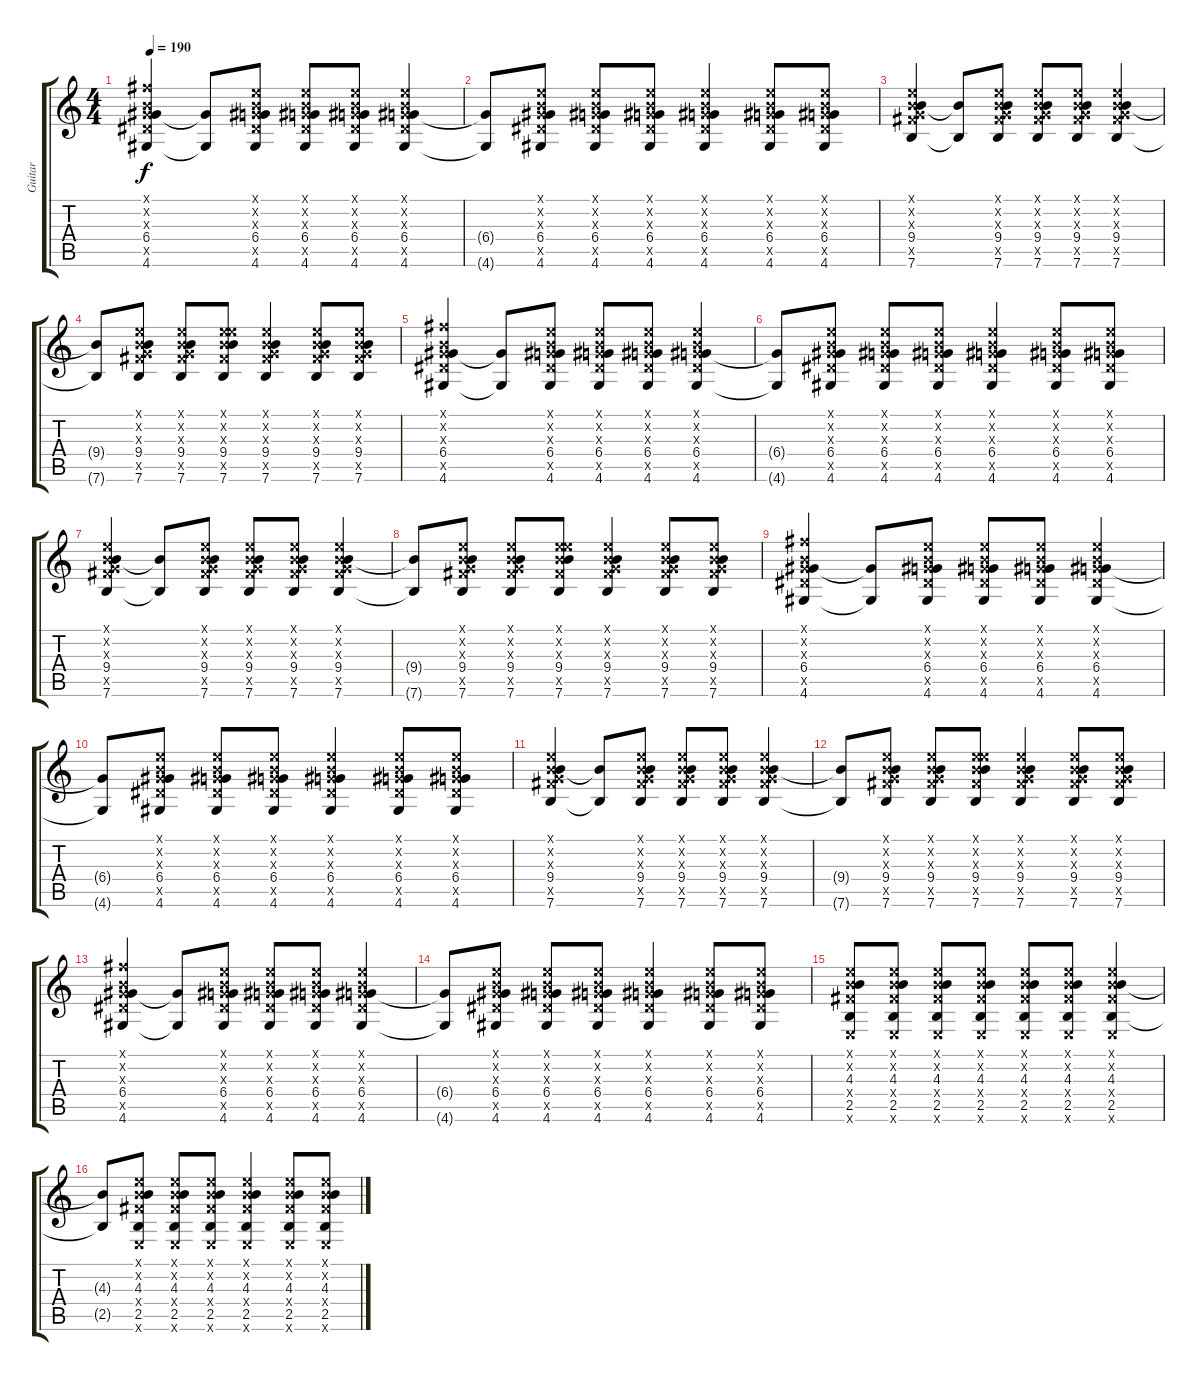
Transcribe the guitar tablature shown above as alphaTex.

\track ("Guitar" "Guitar") {instrument distortionguitar}
\staff {score tabs}
\tuning (E4 B3 G3 D3 A2 E2) {hide}
\ts (4 4)
\tempo 190
\clef g2
\ks c
(2.1{x} 0.2{x} 0.3{x} 6.4 6.5{x} 4.6).4{dy f} (6.4{t} 4.6{t}).8 (0.1{x} 0.2{x} 0.3{x} 6.4 6.5{x} 4.6).8 (0.1{x} 0.2{x} 0.3{x} 6.4 6.5{x} 4.6).8 (0.1{x} 0.2{x} 0.3{x} 6.4 6.5{x} 4.6).8 (0.1{x} 0.2{x} 0.3{x} 6.4 6.5{x} 4.6).4 |
(6.4{t} 4.6{t}).8 (0.1{x} 0.2{x} 0.3{x} 6.4 6.5{x} 4.6).8 (0.1{x} 0.2{x} 0.3{x} 6.4 6.5{x} 4.6).8 (0.1{x} 0.2{x} 0.3{x} 6.4 6.5{x} 4.6).8 (0.1{x} 0.2{x} 0.3{x} 6.4 6.5{x} 4.6).4 (0.1{x} 0.2{x} 0.3{x} 6.4 6.5{x} 4.6).8 (0.1{x} 0.2{x} 0.3{x} 6.4 6.5{x} 4.6).8 |
(0.1{x} 0.2{x} 0.3{x} 9.4 9.5{x} 7.6).4 (9.4{t} 7.6{t}).8 (0.1{x} 0.2{x} 0.3{x} 9.4 9.5{x} 7.6).8 (0.1{x} 0.2{x} 0.3{x} 9.4 9.5{x} 7.6).8 (0.1{x} 0.2{x} 0.3{x} 9.4 9.5{x} 7.6).8 (0.1{x} 0.2{x} 0.3{x} 9.4 9.5{x} 7.6).4 |
(9.4{t} 7.6{t}).8 (0.1{x} 0.2{x} 0.3{x} 9.4 9.5{x} 7.6).8 (0.1{x} 0.2{x} 0.3{x} 9.4 9.5{x} 7.6).8 (0.1{x} 0.2{x} 9.3{x} 9.4 9.5{x} 7.6).8 (0.1{x} 0.2{x} 0.3{x} 9.4 9.5{x} 7.6).4 (0.1{x} 0.2{x} 0.3{x} 9.4 9.5{x} 7.6).8 (0.1{x} 0.2{x} 0.3{x} 9.4 9.5{x} 7.6).8 |
(2.1{x} 0.2{x} 0.3{x} 6.4 6.5{x} 4.6).4 (6.4{t} 4.6{t}).8 (0.1{x} 0.2{x} 0.3{x} 6.4 6.5{x} 4.6).8 (0.1{x} 0.2{x} 0.3{x} 6.4 6.5{x} 4.6).8 (0.1{x} 0.2{x} 0.3{x} 6.4 6.5{x} 4.6).8 (0.1{x} 0.2{x} 0.3{x} 6.4 6.5{x} 4.6).4 |
(6.4{t} 4.6{t}).8 (0.1{x} 0.2{x} 0.3{x} 6.4 6.5{x} 4.6).8 (0.1{x} 0.2{x} 0.3{x} 6.4 6.5{x} 4.6).8 (0.1{x} 0.2{x} 0.3{x} 6.4 6.5{x} 4.6).8 (0.1{x} 0.2{x} 0.3{x} 6.4 6.5{x} 4.6).4 (0.1{x} 0.2{x} 0.3{x} 6.4 6.5{x} 4.6).8 (0.1{x} 0.2{x} 0.3{x} 6.4 6.5{x} 4.6).8 |
(0.1{x} 0.2{x} 0.3{x} 9.4 9.5{x} 7.6).4 (9.4{t} 7.6{t}).8 (0.1{x} 0.2{x} 0.3{x} 9.4 9.5{x} 7.6).8 (0.1{x} 0.2{x} 0.3{x} 9.4 9.5{x} 7.6).8 (0.1{x} 0.2{x} 0.3{x} 9.4 9.5{x} 7.6).8 (0.1{x} 0.2{x} 0.3{x} 9.4 9.5{x} 7.6).4 |
(9.4{t} 7.6{t}).8 (0.1{x} 0.2{x} 0.3{x} 9.4 9.5{x} 7.6).8 (0.1{x} 0.2{x} 0.3{x} 9.4 9.5{x} 7.6).8 (0.1{x} 0.2{x} 9.3{x} 9.4 9.5{x} 7.6).8 (0.1{x} 0.2{x} 0.3{x} 9.4 9.5{x} 7.6).4 (0.1{x} 0.2{x} 0.3{x} 9.4 9.5{x} 7.6).8 (0.1{x} 0.2{x} 0.3{x} 9.4 9.5{x} 7.6).8 |
(2.1{x} 0.2{x} 0.3{x} 6.4 6.5{x} 4.6).4 (6.4{t} 4.6{t}).8 (0.1{x} 0.2{x} 0.3{x} 6.4 6.5{x} 4.6).8 (0.1{x} 0.2{x} 0.3{x} 6.4 6.5{x} 4.6).8 (0.1{x} 0.2{x} 0.3{x} 6.4 6.5{x} 4.6).8 (0.1{x} 0.2{x} 0.3{x} 6.4 6.5{x} 4.6).4 |
(6.4{t} 4.6{t}).8 (0.1{x} 0.2{x} 0.3{x} 6.4 6.5{x} 4.6).8 (0.1{x} 0.2{x} 0.3{x} 6.4 6.5{x} 4.6).8 (0.1{x} 0.2{x} 0.3{x} 6.4 6.5{x} 4.6).8 (0.1{x} 0.2{x} 0.3{x} 6.4 6.5{x} 4.6).4 (0.1{x} 0.2{x} 0.3{x} 6.4 6.5{x} 4.6).8 (0.1{x} 0.2{x} 0.3{x} 6.4 6.5{x} 4.6).8 |
(0.1{x} 0.2{x} 0.3{x} 9.4 9.5{x} 7.6).4 (9.4{t} 7.6{t}).8 (0.1{x} 0.2{x} 0.3{x} 9.4 9.5{x} 7.6).8 (0.1{x} 0.2{x} 0.3{x} 9.4 9.5{x} 7.6).8 (0.1{x} 0.2{x} 0.3{x} 9.4 9.5{x} 7.6).8 (0.1{x} 0.2{x} 0.3{x} 9.4 9.5{x} 7.6).4 |
(9.4{t} 7.6{t}).8 (0.1{x} 0.2{x} 0.3{x} 9.4 9.5{x} 7.6).8 (0.1{x} 0.2{x} 0.3{x} 9.4 9.5{x} 7.6).8 (0.1{x} 0.2{x} 9.3{x} 9.4 9.5{x} 7.6).8 (0.1{x} 0.2{x} 0.3{x} 9.4 9.5{x} 7.6).4 (0.1{x} 0.2{x} 0.3{x} 9.4 9.5{x} 7.6).8 (0.1{x} 0.2{x} 0.3{x} 9.4 9.5{x} 7.6).8 |
(2.1{x} 0.2{x} 0.3{x} 6.4 6.5{x} 4.6).4 (6.4{t} 4.6{t}).8 (0.1{x} 0.2{x} 0.3{x} 6.4 6.5{x} 4.6).8 (0.1{x} 0.2{x} 0.3{x} 6.4 6.5{x} 4.6).8 (0.1{x} 0.2{x} 0.3{x} 6.4 6.5{x} 4.6).8 (0.1{x} 0.2{x} 0.3{x} 6.4 6.5{x} 4.6).4 |
(6.4{t} 4.6{t}).8 (0.1{x} 0.2{x} 0.3{x} 6.4 6.5{x} 4.6).8 (0.1{x} 0.2{x} 0.3{x} 6.4 6.5{x} 4.6).8 (0.1{x} 0.2{x} 0.3{x} 6.4 6.5{x} 4.6).8 (0.1{x} 0.2{x} 0.3{x} 6.4 6.5{x} 4.6).4 (0.1{x} 0.2{x} 0.3{x} 6.4 6.5{x} 4.6).8 (0.1{x} 0.2{x} 0.3{x} 6.4 6.5{x} 4.6).8 |
(0.1{x} 0.2{x} 4.3 4.4{x} 2.5 0.6{x}).8{balance 0 instrument overdrivenguitar} (0.1{x} 0.2{x} 4.3 4.4{x} 2.5 0.6{x}).8 (0.1{x} 0.2{x} 4.3 4.4{x} 2.5 0.6{x}).8 (0.1{x} 0.2{x} 4.3 4.4{x} 2.5 0.6{x}).8 (0.1{x} 0.2{x} 4.3 4.4{x} 2.5 0.6{x}).8 (0.1{x} 0.2{x} 4.3 4.4{x} 2.5 0.6{x}).8 (0.1{x} 0.2{x} 4.3 4.4{x} 2.5 0.6{x}).4 |
(4.3{t} 2.5{t}).8 (0.1{x} 0.2{x} 4.3 4.4{x} 2.5 0.6{x}).8 (0.1{x} 0.2{x} 4.3 4.4{x} 2.5 0.6{x}).8 (0.1{x} 0.2{x} 4.3 4.4{x} 2.5 0.6{x}).8 (0.1{x} 0.2{x} 4.3 4.4{x} 2.5 0.6{x}).4 (0.1{x} 0.2{x} 4.3 4.4{x} 2.5 0.6{x}).8 (0.1{x} 0.2{x} 4.3 4.4{x} 2.5 0.6{x}).8
